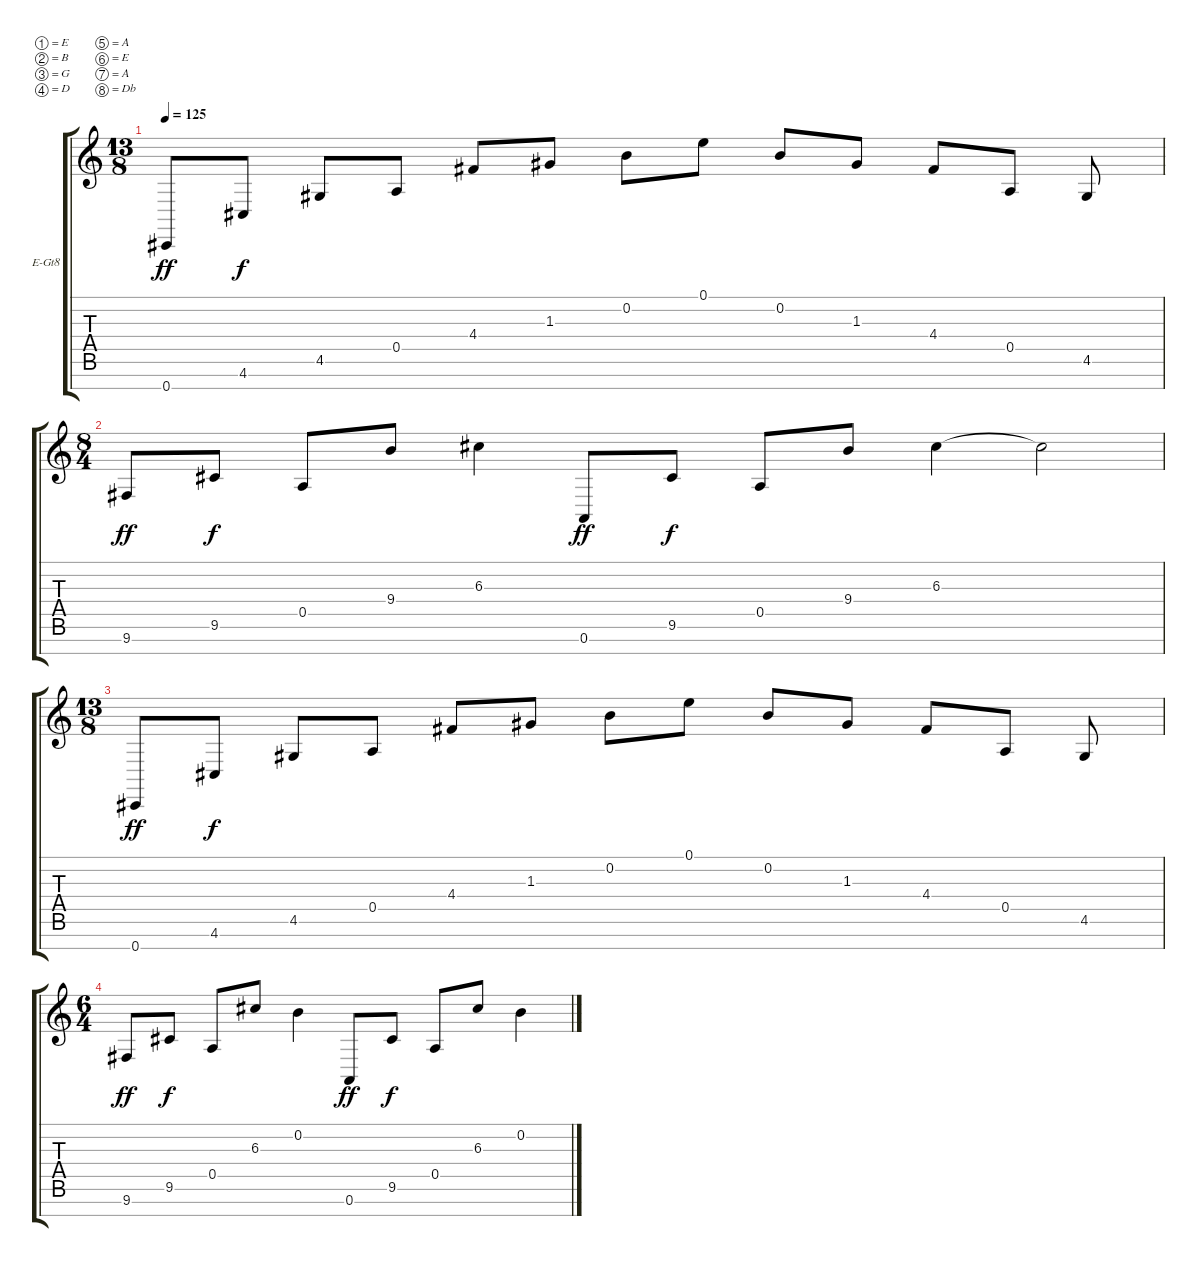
\defaultSystemsLayout 4
\bracketExtendMode groupsimilarinstruments
\firstSystemTrackNameOrientation horizontal
\otherSystemsTrackNameOrientation horizontal
\track ("Electric Guitar" "E-Gt8") {solo instrument electricguitarclean}
\staff {score tabs}
\tuning (E4 B3 G3 D3 A2 E2 A1 Db1)
\ts (13 8)
\tempo 125
\clef g2
\ks c
0.8.8{dy ff} 4.7.8{dy f} 4.6.8 0.5.8 4.4.8 1.3.8 0.2.8 0.1.8 0.2.8 1.3.8 4.4.8 0.5.8 4.6.8 |
\ts (8 4)
9.7.8{dy ff} 9.6.8{dy f} 0.5.8 9.4.8 6.3.4 0.7.8{dy ff} 9.6.8{dy f} 0.5.8 9.4.8 6.3.4 6.3{t}.2 |
\ts (13 8)
0.8.8{dy ff} 4.7.8{dy f} 4.6.8 0.5.8 4.4.8 1.3.8 0.2.8 0.1.8 0.2.8 1.3.8 4.4.8 0.5.8 4.6.8 |
\ts (6 4)
9.7.8{dy ff} 9.6.8{dy f} 0.5.8 6.3.8 0.2.4 0.7.8{dy ff} 9.6.8{dy f} 0.5.8 6.3.8 0.2.4
